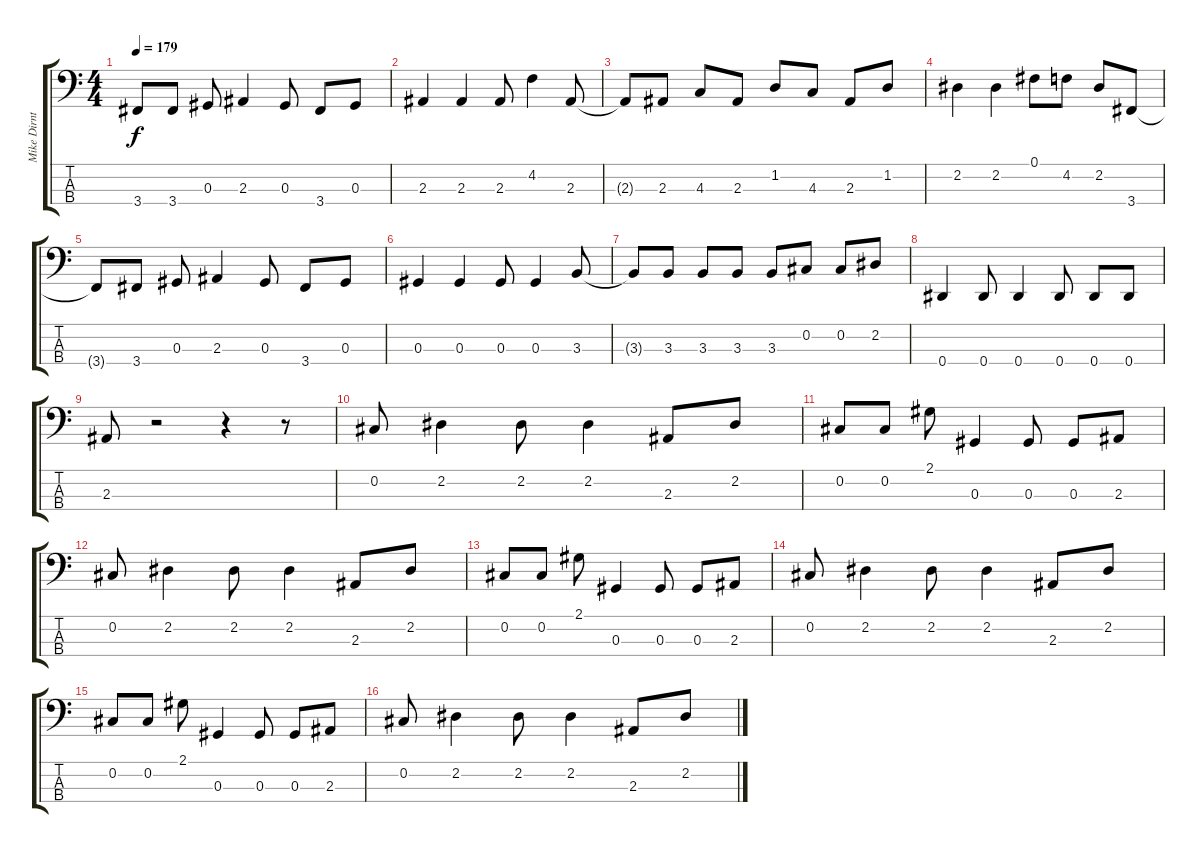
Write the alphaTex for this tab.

\track ("Mike Dirnt" "Mike Dirnt") {instrument electricbassfinger}
\staff {score tabs}
\tuning (Gb2 Db2 Ab1 Eb1) {hide}
\ts (4 4)
\tempo 179
\clef f4
\ks c
3.4{t}.8{dy f} 3.4.8 0.3.8 2.3.4 0.3.8 3.4.8 0.3.8 |
2.3.4 2.3.4 2.3.8 4.2.4 2.3.8 |
2.3{t}.8 2.3.8 4.3.8 2.3.8 1.2.8 4.3.8 2.3.8 1.2.8 |
2.2.4 2.2.4 0.1.8 4.2.8 2.2.8 3.4.8 |
3.4{t}.8 3.4.8 0.3.8 2.3.4 0.3.8 3.4.8 0.3.8 |
0.3.4 0.3.4 0.3.8 0.3.4 3.3.8 |
3.3{t}.8 3.3.8 3.3.8 3.3.8 3.3.8 0.2.8 0.2.8 2.2.8 |
0.4.4 0.4.8 0.4.4 0.4.8 0.4.8 0.4.8 |
2.3.8 r.2 r.4 r.8 |
0.2.8 2.2.4 2.2.8 2.2.4 2.3.8 2.2.8 |
0.2.8 0.2.8 2.1.8 0.3.4 0.3.8 0.3.8 2.3.8 |
0.2.8 2.2.4 2.2.8 2.2.4 2.3.8 2.2.8 |
0.2.8 0.2.8 2.1.8 0.3.4 0.3.8 0.3.8 2.3.8 |
0.2.8 2.2.4 2.2.8 2.2.4 2.3.8 2.2.8 |
0.2.8 0.2.8 2.1.8 0.3.4 0.3.8 0.3.8 2.3.8 |
0.2.8 2.2.4 2.2.8 2.2.4 2.3.8 2.2.8
